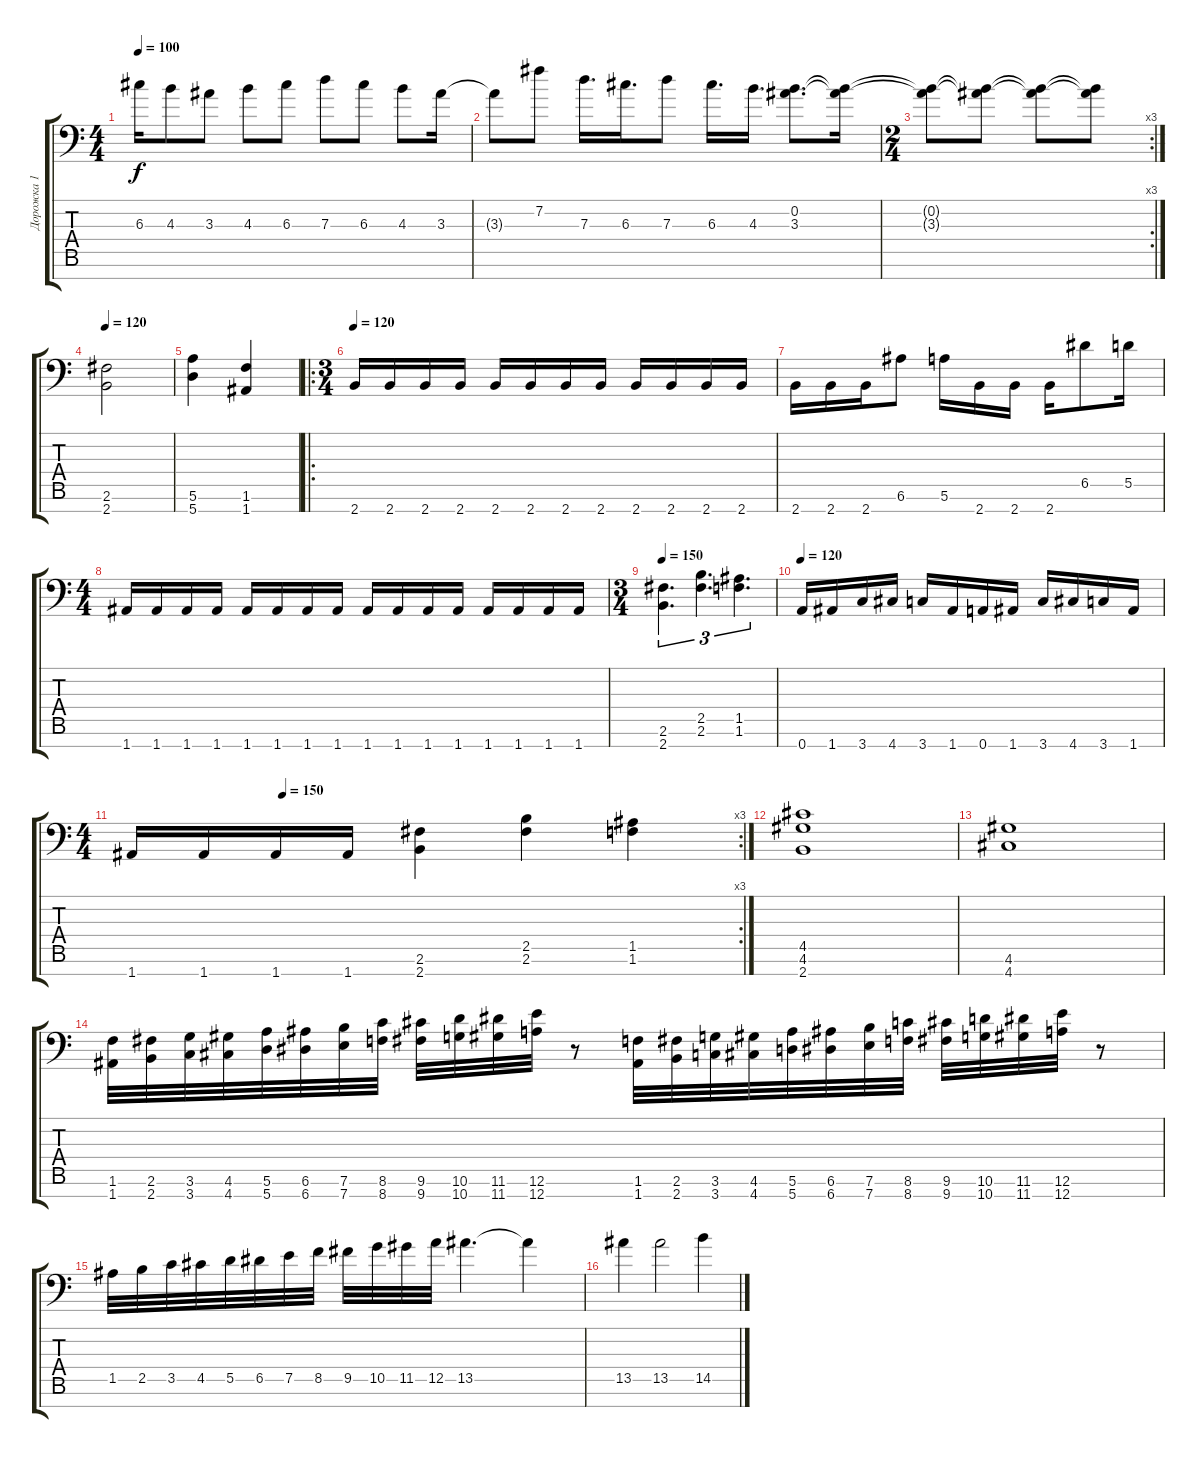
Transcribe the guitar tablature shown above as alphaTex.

\track ("Дорожка 1" "Дорожка 1") {instrument distortionguitar}
\staff {score tabs}
\tuning (E4 B3 G3 D3 A2 E2 A1) {hide}
\ts (4 4)
\tempo 100
\clef f4
\ks c
6.3{t}.16{dy f} 4.3.8 3.3.8 4.3.8 6.3.8 7.3.8 6.3.8 4.3.8 3.3.16 |
3.3{t}.8 7.2.8 7.3.16{d} 6.3.16{d} 7.3.8 6.3.16{d} 4.3.16{d} (0.2 3.3).8{d} (0.2{t} 3.3{t}).16 |
\rc 3
\ts (2 4)
(0.2{t} 3.3{t}).8 (0.2{t} 3.3{t}).8 (0.2{t} 3.3{t}).8 (0.2{t} 3.3{t}).8 |
\tempo 120
(2.6 2.7).2 |
(5.6 5.7).4 (1.6 1.7).4 |
\ro
\ts (3 4)
\tempo 120
2.7.16 2.7.16 2.7.16 2.7.16 2.7.16 2.7.16 2.7.16 2.7.16 2.7.16 2.7.16 2.7.16 2.7.16 |
2.7.16 2.7.16 2.7.16 6.6.8 5.6.16 2.7.16 2.7.16 2.7.16 6.5.8 5.5.16 |
\ts (4 4)
1.7.16 1.7.16 1.7.16 1.7.16 1.7.16 1.7.16 1.7.16 1.7.16 1.7.16 1.7.16 1.7.16 1.7.16 1.7.16 1.7.16 1.7.16 1.7.16 |
\ts (3 4)
\tempo 150
(2.6 2.7).4{d tu (3 2)} (2.5 2.6).4{d tu (3 2)} (1.5 1.6).4{d tu (3 2)} |
\tempo 120
0.7.16 1.7.16 3.7.16 4.7.16 3.7.16 1.7.16 0.7.16 1.7.16 3.7.16 4.7.16 3.7.16 1.7.16 |
\rc 3
\ts (4 4)
\tempo (150 0.25)
1.7.16 1.7.16 1.7.16 1.7.16 (2.6 2.7).4 (2.5 2.6).4 (1.5 1.6).4 |
(4.5 4.6 2.7).1 |
(4.6 4.7).1 |
(1.6 1.7).32 (2.6 2.7).32 (3.6 3.7).32 (4.6 4.7).32 (5.6 5.7).32 (6.6 6.7).32 (7.6 7.7).32 (8.6 8.7).32 (9.6 9.7).32 (10.6 10.7).32 (11.6 11.7).32 (12.6 12.7).32 r.8 (1.6 1.7).32 (2.6 2.7).32 (3.6 3.7).32 (4.6 4.7).32 (5.6 5.7).32 (6.6 6.7).32 (7.6 7.7).32 (8.6 8.7).32 (9.6 9.7).32 (10.6 10.7).32 (11.6 11.7).32 (12.6 12.7).32 r.8 |
1.5.32 2.5.32 3.5.32 4.5.32 5.5.32 6.5.32 7.5.32 8.5.32 9.5.32 10.5.32 11.5.32 12.5.32 13.5.4{d} 13.5{t}.4 |
13.5.4 13.5.2 14.5.4
